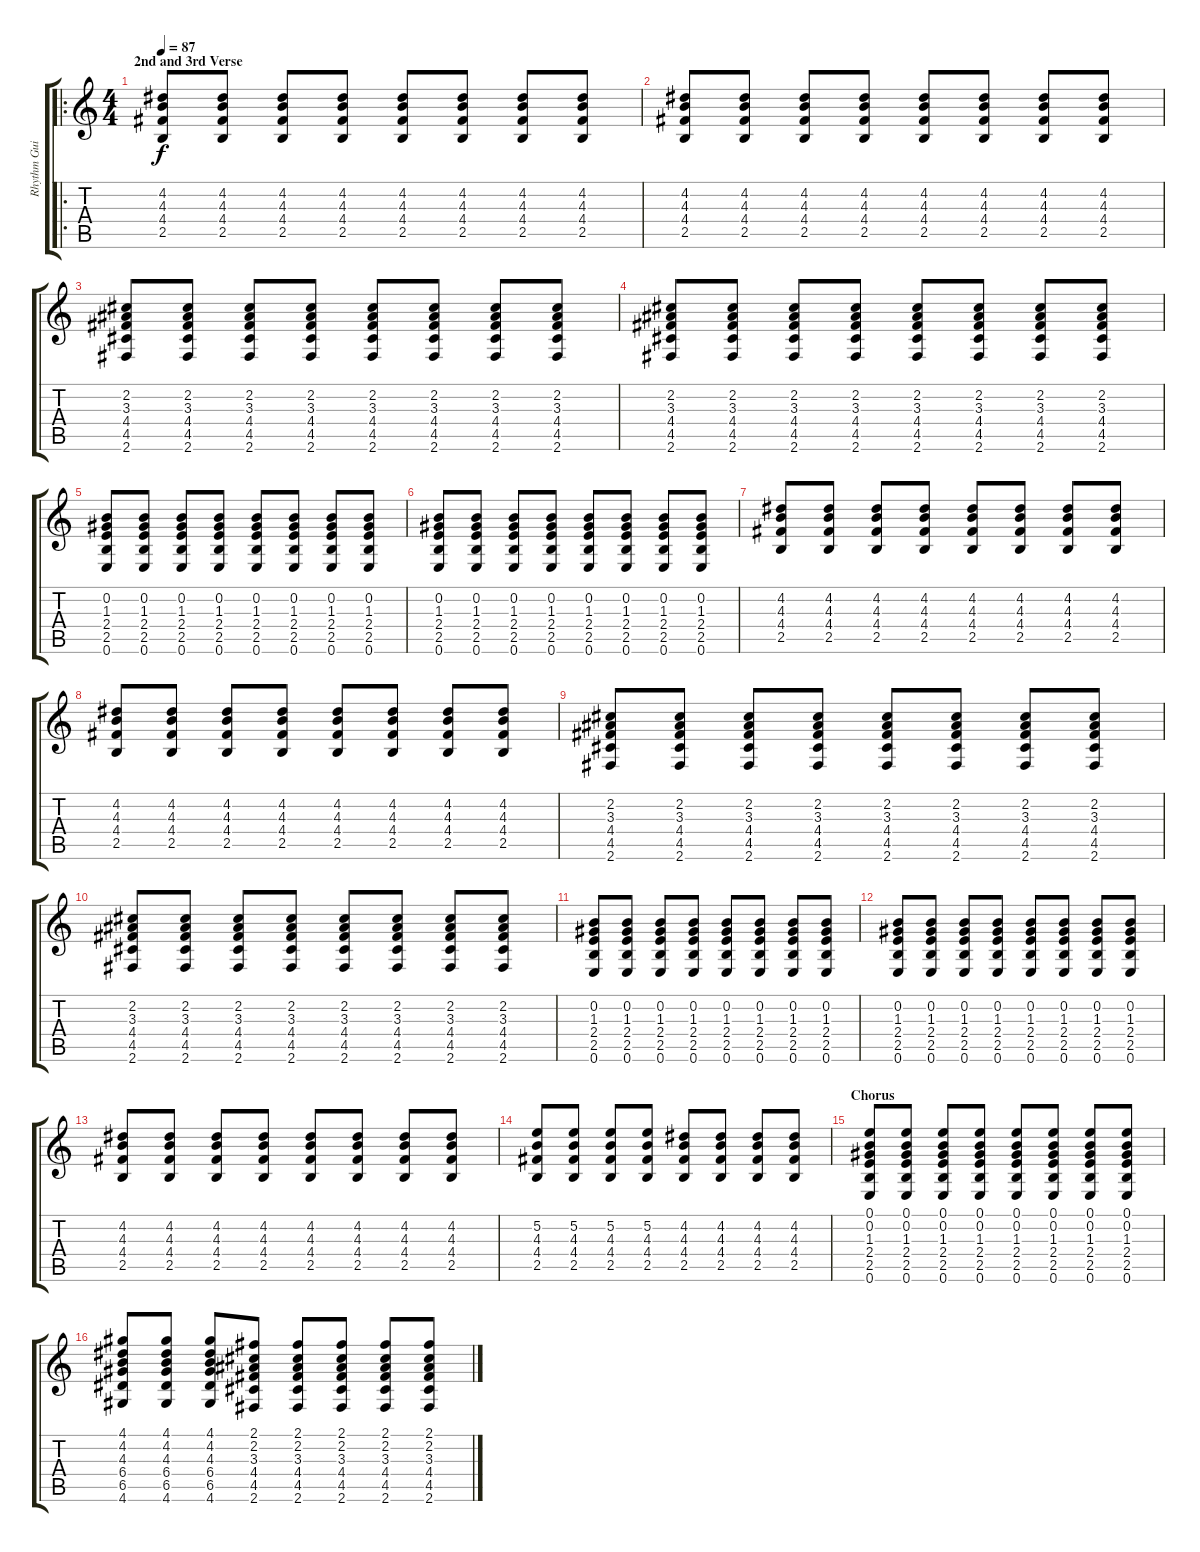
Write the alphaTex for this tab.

\track ("Rhythm Guitar" "Rhythm Gui") {instrument acousticguitarsteel}
\staff {score tabs}
\tuning (E4 B3 G3 D3 A2 E2) {hide}
\ro
\ts (4 4)
\section ("" "2nd and 3rd Verse")
\tempo 87
\clef g2
\ks c
(4.2 4.3 4.4 2.5).8{dy f} (4.2 4.3 4.4 2.5).8 (4.2 4.3 4.4 2.5).8 (4.2 4.3 4.4 2.5).8 (4.2 4.3 4.4 2.5).8 (4.2 4.3 4.4 2.5).8 (4.2 4.3 4.4 2.5).8 (4.2 4.3 4.4 2.5).8 |
(4.2 4.3 4.4 2.5).8 (4.2 4.3 4.4 2.5).8 (4.2 4.3 4.4 2.5).8 (4.2 4.3 4.4 2.5).8 (4.2 4.3 4.4 2.5).8 (4.2 4.3 4.4 2.5).8 (4.2 4.3 4.4 2.5).8 (4.2 4.3 4.4 2.5).8 |
(2.2 3.3 4.4 4.5 2.6).8 (2.2 3.3 4.4 4.5 2.6).8 (2.2 3.3 4.4 4.5 2.6).8 (2.2 3.3 4.4 4.5 2.6).8 (2.2 3.3 4.4 4.5 2.6).8 (2.2 3.3 4.4 4.5 2.6).8 (2.2 3.3 4.4 4.5 2.6).8 (2.2 3.3 4.4 4.5 2.6).8 |
(2.2 3.3 4.4 4.5 2.6).8 (2.2 3.3 4.4 4.5 2.6).8 (2.2 3.3 4.4 4.5 2.6).8 (2.2 3.3 4.4 4.5 2.6).8 (2.2 3.3 4.4 4.5 2.6).8 (2.2 3.3 4.4 4.5 2.6).8 (2.2 3.3 4.4 4.5 2.6).8 (2.2 3.3 4.4 4.5 2.6).8 |
(0.2 1.3 2.4 2.5 0.6).8 (0.2 1.3 2.4 2.5 0.6).8 (0.2 1.3 2.4 2.5 0.6).8 (0.2 1.3 2.4 2.5 0.6).8 (0.2 1.3 2.4 2.5 0.6).8 (0.2 1.3 2.4 2.5 0.6).8 (0.2 1.3 2.4 2.5 0.6).8 (0.2 1.3 2.4 2.5 0.6).8 |
(0.2 1.3 2.4 2.5 0.6).8 (0.2 1.3 2.4 2.5 0.6).8 (0.2 1.3 2.4 2.5 0.6).8 (0.2 1.3 2.4 2.5 0.6).8 (0.2 1.3 2.4 2.5 0.6).8 (0.2 1.3 2.4 2.5 0.6).8 (0.2 1.3 2.4 2.5 0.6).8 (0.2 1.3 2.4 2.5 0.6).8 |
(4.2 4.3 4.4 2.5).8 (4.2 4.3 4.4 2.5).8 (4.2 4.3 4.4 2.5).8 (4.2 4.3 4.4 2.5).8 (4.2 4.3 4.4 2.5).8 (4.2 4.3 4.4 2.5).8 (4.2 4.3 4.4 2.5).8 (4.2 4.3 4.4 2.5).8 |
(4.2 4.3 4.4 2.5).8 (4.2 4.3 4.4 2.5).8 (4.2 4.3 4.4 2.5).8 (4.2 4.3 4.4 2.5).8 (4.2 4.3 4.4 2.5).8 (4.2 4.3 4.4 2.5).8 (4.2 4.3 4.4 2.5).8 (4.2 4.3 4.4 2.5).8 |
(2.2 3.3 4.4 4.5 2.6).8 (2.2 3.3 4.4 4.5 2.6).8 (2.2 3.3 4.4 4.5 2.6).8 (2.2 3.3 4.4 4.5 2.6).8 (2.2 3.3 4.4 4.5 2.6).8 (2.2 3.3 4.4 4.5 2.6).8 (2.2 3.3 4.4 4.5 2.6).8 (2.2 3.3 4.4 4.5 2.6).8 |
(2.2 3.3 4.4 4.5 2.6).8 (2.2 3.3 4.4 4.5 2.6).8 (2.2 3.3 4.4 4.5 2.6).8 (2.2 3.3 4.4 4.5 2.6).8 (2.2 3.3 4.4 4.5 2.6).8 (2.2 3.3 4.4 4.5 2.6).8 (2.2 3.3 4.4 4.5 2.6).8 (2.2 3.3 4.4 4.5 2.6).8 |
(0.2 1.3 2.4 2.5 0.6).8 (0.2 1.3 2.4 2.5 0.6).8 (0.2 1.3 2.4 2.5 0.6).8 (0.2 1.3 2.4 2.5 0.6).8 (0.2 1.3 2.4 2.5 0.6).8 (0.2 1.3 2.4 2.5 0.6).8 (0.2 1.3 2.4 2.5 0.6).8 (0.2 1.3 2.4 2.5 0.6).8 |
(0.2 1.3 2.4 2.5 0.6).8 (0.2 1.3 2.4 2.5 0.6).8 (0.2 1.3 2.4 2.5 0.6).8 (0.2 1.3 2.4 2.5 0.6).8 (0.2 1.3 2.4 2.5 0.6).8 (0.2 1.3 2.4 2.5 0.6).8 (0.2 1.3 2.4 2.5 0.6).8 (0.2 1.3 2.4 2.5 0.6).8 |
(4.2 4.3 4.4 2.5).8 (4.2 4.3 4.4 2.5).8 (4.2 4.3 4.4 2.5).8 (4.2 4.3 4.4 2.5).8 (4.2 4.3 4.4 2.5).8 (4.2 4.3 4.4 2.5).8 (4.2 4.3 4.4 2.5).8 (4.2 4.3 4.4 2.5).8 |
(5.2 4.3 4.4 2.5).8 (5.2 4.3 4.4 2.5).8 (5.2 4.3 4.4 2.5).8 (5.2 4.3 4.4 2.5).8 (4.2 4.3 4.4 2.5).8 (4.2 4.3 4.4 2.5).8 (4.2 4.3 4.4 2.5).8 (4.2 4.3 4.4 2.5).8 |
\section ("" "Chorus")
(0.1 0.2 1.3 2.4 2.5 0.6).8 (0.1 0.2 1.3 2.4 2.5 0.6).8 (0.1 0.2 1.3 2.4 2.5 0.6).8 (0.1 0.2 1.3 2.4 2.5 0.6).8 (0.1 0.2 1.3 2.4 2.5 0.6).8 (0.1 0.2 1.3 2.4 2.5 0.6).8 (0.1 0.2 1.3 2.4 2.5 0.6).8 (0.1 0.2 1.3 2.4 2.5 0.6).8 |
(4.1 4.2 4.3 6.4 6.5 4.6).8 (4.1 4.2 4.3 6.4 6.5 4.6).8 (4.1 4.2 4.3 6.4 6.5 4.6).8 (2.1 2.2 3.3 4.4 4.5 2.6).8 (2.1 2.2 3.3 4.4 4.5 2.6).8 (2.1 2.2 3.3 4.4 4.5 2.6).8 (2.1 2.2 3.3 4.4 4.5 2.6).8 (2.1 2.2 3.3 4.4 4.5 2.6).8
